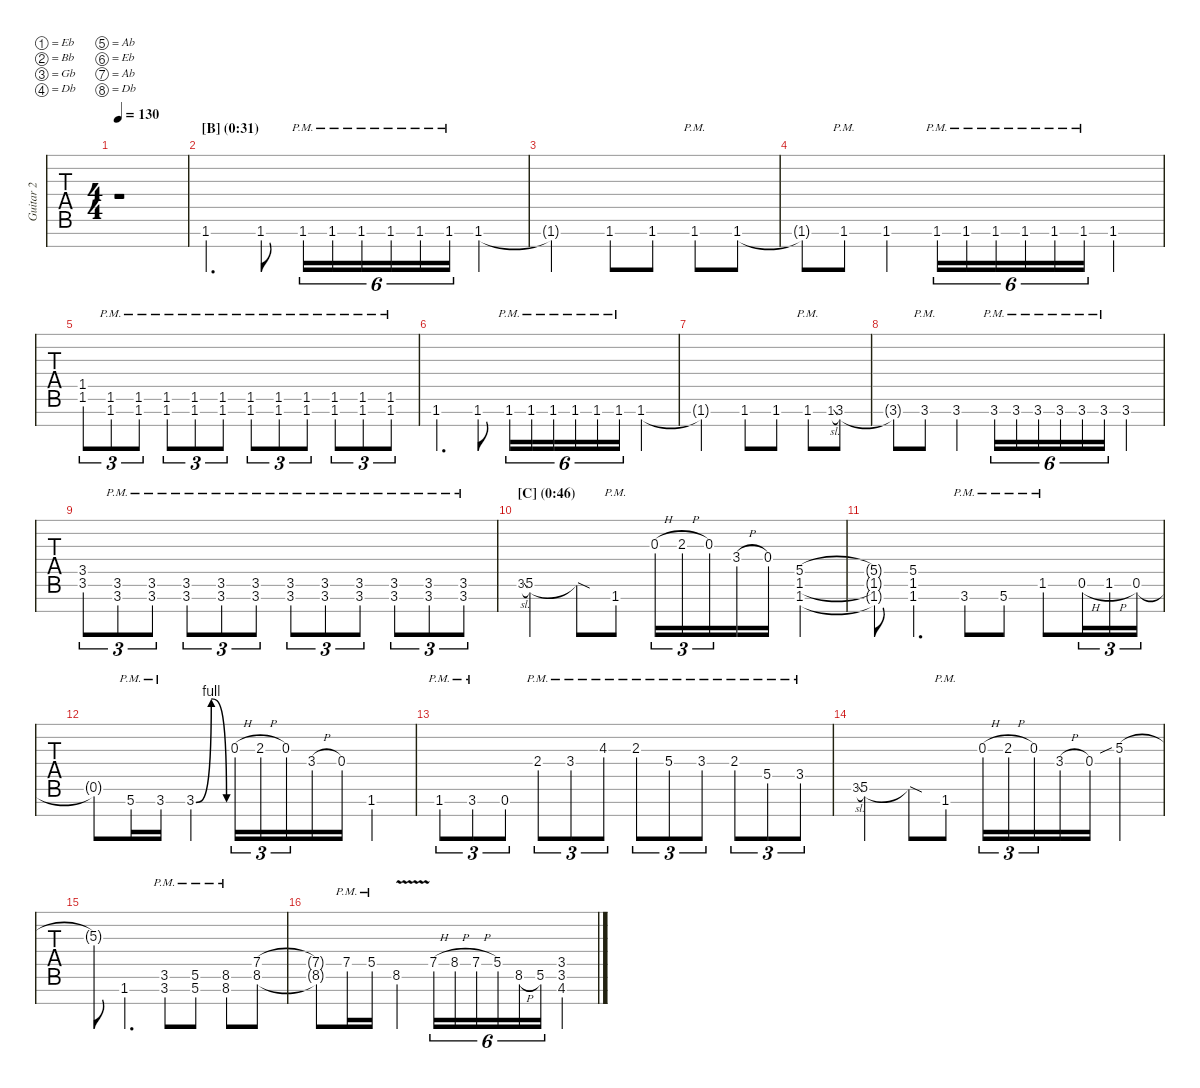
\defaultSystemsLayout 4
\hideDynamics
\bracketExtendMode nobrackets
\multiTrackTrackNamePolicy allsystems
\firstSystemTrackNameMode fullname
\otherSystemsTrackNameMode fullname
\otherSystemsTrackNameOrientation horizontal
\track ("Guitar 2" "Guitar 2") {instrument overdrivenguitar}
\staff {tabs}
\tuning (Eb4 Bb3 Gb3 Db3 Ab2 Eb2 Ab1 Db1)
\ts (4 4)
\scale
1.07619
\tempo 130
\accidentals auto
\clef g2
\ottava regular
\simile none
\ks aminor
r.1{dy mf} |
\section ("B" "(0:31)")
\scale
0.974603 1.7.4{d instrument overdrivenguitar} 1.7.8 1.7{pm}.16{tu (6 4)} 1.7{pm}.16{tu (6 4)} 1.7{pm}.16{tu (6 4)} 1.7{pm}.16{tu (6 4)} 1.7{pm}.16{tu (6 4)} 1.7{pm}.16{tu (6 4)} 1.7.4 |
\scale
0.974603 1.7{t}.2 1.7.8 1.7.8 1.7{pm}.8 1.7.8 |
\scale
0.974603 1.7{t}.8 1.7{pm}.8 1.7.4 1.7{pm}.16{tu (6 4)} 1.7{pm}.16{tu (6 4)} 1.7{pm}.16{tu (6 4)} 1.7{pm}.16{tu (6 4)} 1.7{pm}.16{tu (6 4)} 1.7{pm}.16{tu (6 4)} 1.7.4 |
\scale
1.01309 (1.6 1.5).8{tu (3 2)} (1.7{pm} 1.6{pm}).8{tu (3 2)} (1.7{pm} 1.6{pm}).8{tu (3 2)} (1.7{pm} 1.6{pm}).8{tu (3 2)} (1.7{pm} 1.6{pm}).8{tu (3 2)} (1.7{pm} 1.6{pm}).8{tu (3 2)} (1.7{pm} 1.6{pm}).8{tu (3 2)} (1.7{pm} 1.6{pm}).8{tu (3 2)} (1.7{pm} 1.6{pm}).8{tu (3 2)} (1.7{pm} 1.6{pm}).8{tu (3 2)} (1.7{pm} 1.6{pm}).8{tu (3 2)} (1.7{pm} 1.6{pm}).8{tu (3 2)} |
\scale
0.995453 1.7.4{d} 1.7.8 1.7{pm}.16{tu (6 4)} 1.7{pm}.16{tu (6 4)} 1.7{pm}.16{tu (6 4)} 1.7{pm}.16{tu (6 4)} 1.7{pm}.16{tu (6 4)} 1.7{pm}.16{tu (6 4)} 1.7.4 |
\scale
0.991453 1.7{t}.2 1.7.8 1.7.8 1.7{pm}.8 1.7{sl}.8{gr onbeat} 3.7.8 |
\scale
1.01908 3.7{t}.8 3.7{pm}.8 3.7.4 3.7{pm}.16{tu (6 4)} 3.7{pm}.16{tu (6 4)} 3.7{pm}.16{tu (6 4)} 3.7{pm}.16{tu (6 4)} 3.7{pm}.16{tu (6 4)} 3.7{pm}.16{tu (6 4)} 3.7.4 |
\scale
0.980921 (3.6{acc #} 3.5).8{tu (3 2)} (3.7{pm} 3.6{pm acc #}).8{tu (3 2)} (3.7{pm} 3.6{pm acc #}).8{tu (3 2)} (3.7{pm} 3.6{pm acc #}).8{tu (3 2)} (3.7{pm} 3.6{pm acc #}).8{tu (3 2)} (3.7{pm} 3.6{pm acc #}).8{tu (3 2)} (3.7{pm} 3.6{pm acc #}).8{tu (3 2)} (3.7{pm} 3.6{pm acc #}).8{tu (3 2)} (3.7{pm} 3.6{pm acc #}).8{tu (3 2)} (3.7{pm} 3.6{pm acc #}).8{tu (3 2)} (3.7{pm} 3.6{pm acc #}).8{tu (3 2)} (3.7{pm} 3.6{pm acc #}).8{tu (3 2)} |
\section ("C" "(0:46)")
\scale
1.024 3.6{sl acc #}.8{gr onbeat} 5.6{acc #}.4 5.6{sod t acc #}.8 1.7{pm}.8 0.3{h acc #}.16{tu (3 2)} 2.3{h acc #}.16{tu (3 2)} 0.3{acc #}.16{tu (3 2) beam merge} 3.4{h}.16 0.4{acc #}.16 (1.7 5.5{acc #} 1.6).4 |
\scale
0.976004 (1.7{t} 5.5{t acc #} 1.6{t}).8 (1.7 1.6 5.5{acc #}).4{d} 3.7{pm}.8 5.7{pm acc #}.8 1.6{pm}.8{beam merge} 0.6{h acc #}.16{tu (3 2)} 1.6{h}.16{tu (3 2)} 0.6{acc #}.16{tu (3 2)} |
\scale
1.02515 0.6{t acc #}.8 5.7{pm acc #}.16 3.7{pm}.16 3.7{be (bendrelease 0 0 10.2 4 20.4 4 32.4 0)}.4 0.3{h acc #}.16{tu (3 2)} 2.3{h acc #}.16{tu (3 2)} 0.3{acc #}.16{tu (3 2) beam merge} 3.4{h}.16 0.4{acc #}.16 1.7.4 |
\scale
0.974852 1.7{pm}.8{tu (3 2)} 3.7{pm}.8{tu (3 2)} 0.7{acc #}.8{tu (3 2)} 2.4{pm acc #}.8{tu (3 2)} 3.4{pm}.8{tu (3 2)} 4.3{pm acc #}.8{tu (3 2)} 2.3{pm acc #}.8{tu (3 2)} 5.4{pm acc #}.8{tu (3 2)} 3.4{pm}.8{tu (3 2)} 2.4{pm acc #}.8{tu (3 2)} 5.5{pm acc #}.8{tu (3 2)} 3.5{pm}.8{tu (3 2)} |
\scale
1.01866 3.6{sl acc #}.8{gr onbeat} 5.6{acc #}.4 5.6{sod t acc #}.8 1.7{pm}.8 0.3{h acc #}.16{tu (3 2)} 2.3{h acc #}.16{tu (3 2)} 0.3{acc #}.16{tu (3 2) beam merge} 3.4{h}.16 0.4{acc #}.16 5.3{sib}.4 |
\scale
0.981336 5.3{t}.8 1.7.4{d} (3.7{pm} 3.6{pm acc #}).8 (5.7{pm acc #} 5.6{pm acc #}).8 (8.7{pm} 8.6{pm}).8 (8.6 7.5{acc #}).8 |
\scale
1.02441 (8.6{t} 7.5{t acc #}).8 7.5{pm acc #}.16 5.5{pm acc #}.16 8.6{v}.4 7.5{h acc #}.16{tu (6 4)} 8.5{h}.16{tu (6 4)} 7.5{h acc #}.16{tu (6 4)} 5.5{acc #}.16{tu (6 4)} 8.6{h}.16{tu (6 4)} 5.6{acc #}.16{tu (6 4)} (4.7 3.5 3.6{acc #}).4
